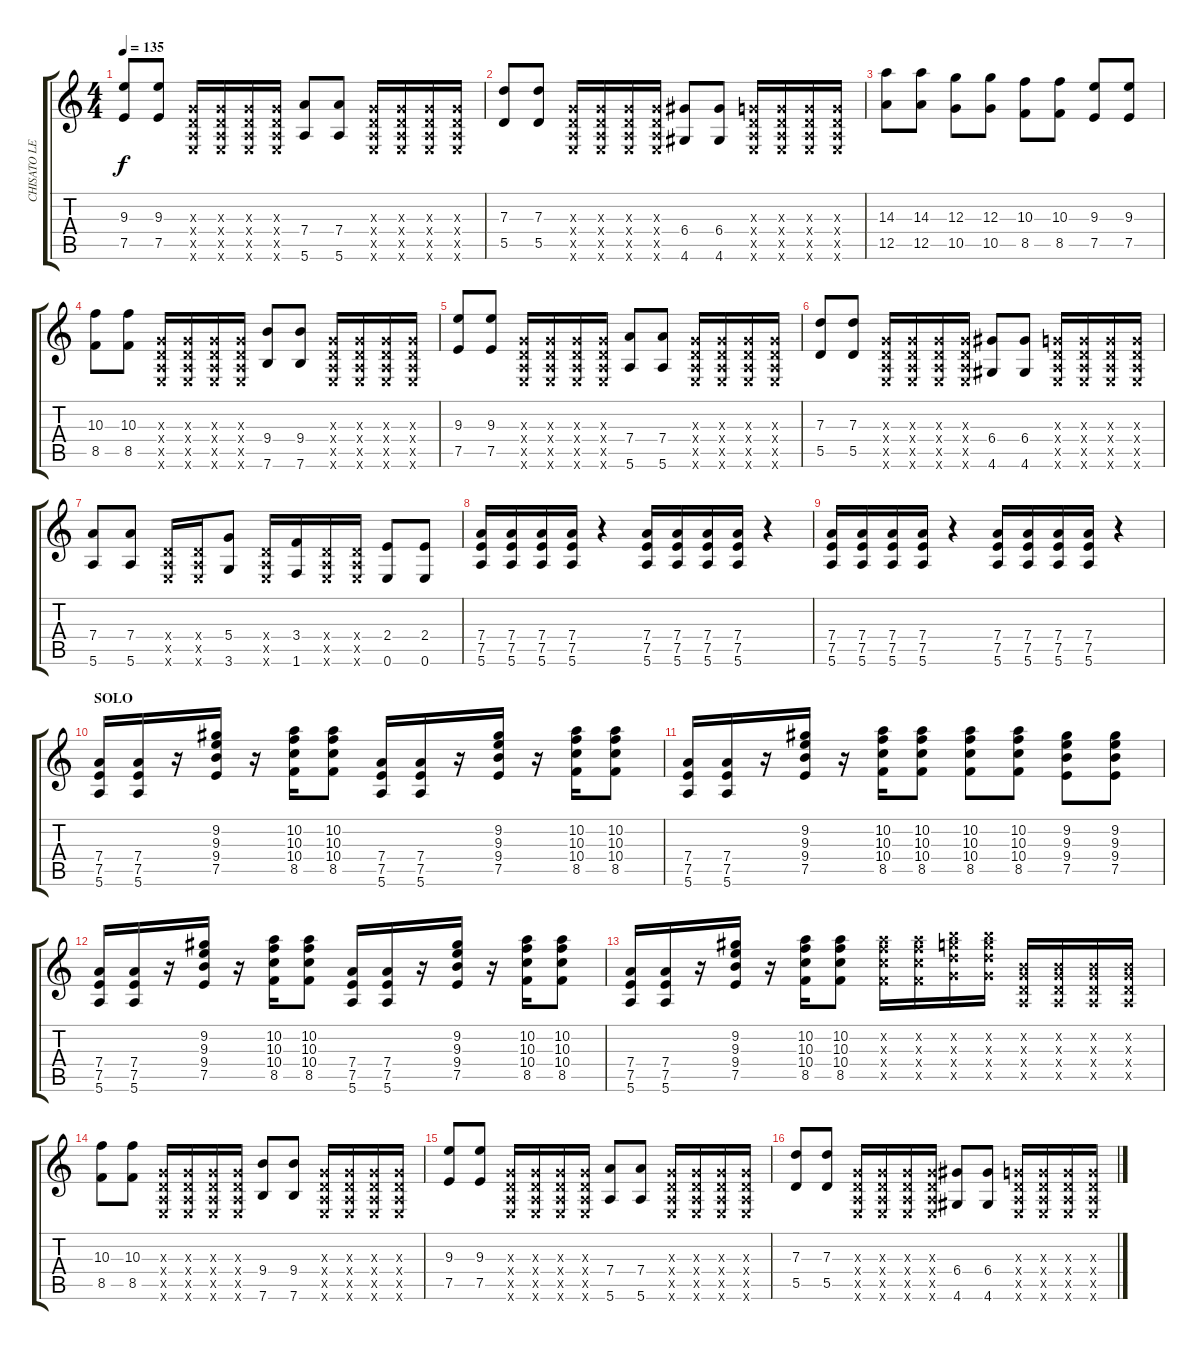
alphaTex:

\track ("CHISATO LEAD" "CHISATO LE") {instrument distortionguitar}
\staff {score tabs}
\tuning (E4 B3 G3 D3 A2 E2) {hide}
\ts (4 4)
\tempo 135
\clef g2
\ks c
(9.3 7.5).8{dy f} (9.3 7.5).8 (0.3{x} 0.4{x} 0.5{x} 0.6{x}).16 (0.3{x} 0.4{x} 0.5{x} 0.6{x}).16 (0.3{x} 0.4{x} 0.5{x} 0.6{x}).16 (0.3{x} 0.4{x} 0.5{x} 0.6{x}).16 (7.4 5.6).8 (7.4 5.6).8 (0.3{x} 0.4{x} 0.5{x} 0.6{x}).16 (0.3{x} 0.4{x} 0.5{x} 0.6{x}).16 (0.3{x} 0.4{x} 0.5{x} 0.6{x}).16 (0.3{x} 0.4{x} 0.5{x} 0.6{x}).16 |
(7.3 5.5).8 (7.3 5.5).8 (0.3{x} 0.4{x} 0.5{x} 0.6{x}).16 (0.3{x} 0.4{x} 0.5{x} 0.6{x}).16 (0.3{x} 0.4{x} 0.5{x} 0.6{x}).16 (0.3{x} 0.4{x} 0.5{x} 0.6{x}).16 (6.4 4.6).8 (6.4 4.6).8 (0.3{x} 0.4{x} 0.5{x} 0.6{x}).16 (0.3{x} 0.4{x} 0.5{x} 0.6{x}).16 (0.3{x} 0.4{x} 0.5{x} 0.6{x}).16 (0.3{x} 0.4{x} 0.5{x} 0.6{x}).16 |
(14.3 12.5).8 (14.3 12.5).8 (12.3 10.5).8 (12.3 10.5).8 (10.3 8.5).8 (10.3 8.5).8 (9.3 7.5).8 (9.3 7.5).8 |
(10.3 8.5).8 (10.3 8.5).8 (0.3{x} 0.4{x} 0.5{x} 0.6{x}).16 (0.3{x} 0.4{x} 0.5{x} 0.6{x}).16 (0.3{x} 0.4{x} 0.5{x} 0.6{x}).16 (0.3{x} 0.4{x} 0.5{x} 0.6{x}).16 (9.4 7.6).8 (9.4 7.6).8 (0.3{x} 0.4{x} 0.5{x} 0.6{x}).16 (0.3{x} 0.4{x} 0.5{x} 0.6{x}).16 (0.3{x} 0.4{x} 0.5{x} 0.6{x}).16 (0.3{x} 0.4{x} 0.5{x} 0.6{x}).16 |
(9.3 7.5).8 (9.3 7.5).8 (0.3{x} 0.4{x} 0.5{x} 0.6{x}).16 (0.3{x} 0.4{x} 0.5{x} 0.6{x}).16 (0.3{x} 0.4{x} 0.5{x} 0.6{x}).16 (0.3{x} 0.4{x} 0.5{x} 0.6{x}).16 (7.4 5.6).8 (7.4 5.6).8 (0.3{x} 0.4{x} 0.5{x} 0.6{x}).16 (0.3{x} 0.4{x} 0.5{x} 0.6{x}).16 (0.3{x} 0.4{x} 0.5{x} 0.6{x}).16 (0.3{x} 0.4{x} 0.5{x} 0.6{x}).16 |
(7.3 5.5).8 (7.3 5.5).8 (0.3{x} 0.4{x} 0.5{x} 0.6{x}).16 (0.3{x} 0.4{x} 0.5{x} 0.6{x}).16 (0.3{x} 0.4{x} 0.5{x} 0.6{x}).16 (0.3{x} 0.4{x} 0.5{x} 0.6{x}).16 (6.4 4.6).8 (6.4 4.6).8 (0.3{x} 0.4{x} 0.5{x} 0.6{x}).16 (0.3{x} 0.4{x} 0.5{x} 0.6{x}).16 (0.3{x} 0.4{x} 0.5{x} 0.6{x}).16 (0.3{x} 0.4{x} 0.5{x} 0.6{x}).16 |
(7.4 5.6).8 (7.4 5.6).8 (0.4{x} 0.5{x} 0.6{x}).16 (0.4{x} 0.5{x} 0.6{x}).16 (5.4 3.6).8 (0.4{x} 0.5{x} 0.6{x}).16 (3.4 1.6).16 (0.4{x} 0.5{x} 0.6{x}).16 (0.4{x} 0.5{x} 0.6{x}).16 (2.4 0.6).8 (2.4 0.6).8 |
(7.4 7.5 5.6).16 (7.4 7.5 5.6).16 (7.4 7.5 5.6).16 (7.4 7.5 5.6).16 r.4 (7.4 7.5 5.6).16 (7.4 7.5 5.6).16 (7.4 7.5 5.6).16 (7.4 7.5 5.6).16 r.4 |
(7.4 7.5 5.6).16 (7.4 7.5 5.6).16 (7.4 7.5 5.6).16 (7.4 7.5 5.6).16 r.4 (7.4 7.5 5.6).16 (7.4 7.5 5.6).16 (7.4 7.5 5.6).16 (7.4 7.5 5.6).16 r.4 |
\section ("" "SOLO")
(7.4 7.5 5.6).16 (7.4 7.5 5.6).16 r.16 (9.2 9.3 9.4 7.5).16 r.16 (10.2 10.3 10.4 8.5).16 (10.2 10.3 10.4 8.5).8 (7.4 7.5 5.6).16 (7.4 7.5 5.6).16 r.16 (9.2 9.3 9.4 7.5).16 r.16 (10.2 10.3 10.4 8.5).16 (10.2 10.3 10.4 8.5).8 |
(7.4 7.5 5.6).16 (7.4 7.5 5.6).16 r.16 (9.2 9.3 9.4 7.5).16 r.16 (10.2 10.3 10.4 8.5).16 (10.2 10.3 10.4 8.5).8 (10.2 10.3 10.4 8.5).8 (10.2 10.3 10.4 8.5).8 (9.2 9.3 9.4 7.5).8 (9.2 9.3 9.4 7.5).8 |
(7.4 7.5 5.6).16 (7.4 7.5 5.6).16 r.16 (9.2 9.3 9.4 7.5).16 r.16 (10.2 10.3 10.4 8.5).16 (10.2 10.3 10.4 8.5).8 (7.4 7.5 5.6).16 (7.4 7.5 5.6).16 r.16 (9.2 9.3 9.4 7.5).16 r.16 (10.2 10.3 10.4 8.5).16 (10.2 10.3 10.4 8.5).8 |
(7.4 7.5 5.6).16 (7.4 7.5 5.6).16 r.16 (9.2 9.3 9.4 7.5).16 r.16 (10.2 10.3 10.4 8.5).16 (10.2 10.3 10.4 8.5).8 (10.2{x} 10.3{x} 10.4{x} 8.5{x}).16 (10.2{x} 10.3{x} 10.4{x} 8.5{x}).16 (12.2{x} 12.3{x} 12.4{x} 10.5{x}).16 (12.2{x} 12.3{x} 12.4{x} 10.5{x}).16 (0.2{x} 0.3{x} 0.4{x} 0.5{x}).16 (0.2{x} 0.3{x} 0.4{x} 0.5{x}).16 (0.2{x} 0.3{x} 0.4{x} 0.5{x}).16 (0.2{x} 0.3{x} 0.4{x} 0.5{x}).16 |
(10.3 8.5).8 (10.3 8.5).8 (0.3{x} 0.4{x} 0.5{x} 0.6{x}).16 (0.3{x} 0.4{x} 0.5{x} 0.6{x}).16 (0.3{x} 0.4{x} 0.5{x} 0.6{x}).16 (0.3{x} 0.4{x} 0.5{x} 0.6{x}).16 (9.4 7.6).8 (9.4 7.6).8 (0.3{x} 0.4{x} 0.5{x} 0.6{x}).16 (0.3{x} 0.4{x} 0.5{x} 0.6{x}).16 (0.3{x} 0.4{x} 0.5{x} 0.6{x}).16 (0.3{x} 0.4{x} 0.5{x} 0.6{x}).16 |
(9.3 7.5).8 (9.3 7.5).8 (0.3{x} 0.4{x} 0.5{x} 0.6{x}).16 (0.3{x} 0.4{x} 0.5{x} 0.6{x}).16 (0.3{x} 0.4{x} 0.5{x} 0.6{x}).16 (0.3{x} 0.4{x} 0.5{x} 0.6{x}).16 (7.4 5.6).8 (7.4 5.6).8 (0.3{x} 0.4{x} 0.5{x} 0.6{x}).16 (0.3{x} 0.4{x} 0.5{x} 0.6{x}).16 (0.3{x} 0.4{x} 0.5{x} 0.6{x}).16 (0.3{x} 0.4{x} 0.5{x} 0.6{x}).16 |
(7.3 5.5).8 (7.3 5.5).8 (0.3{x} 0.4{x} 0.5{x} 0.6{x}).16 (0.3{x} 0.4{x} 0.5{x} 0.6{x}).16 (0.3{x} 0.4{x} 0.5{x} 0.6{x}).16 (0.3{x} 0.4{x} 0.5{x} 0.6{x}).16 (6.4 4.6).8 (6.4 4.6).8 (0.3{x} 0.4{x} 0.5{x} 0.6{x}).16 (0.3{x} 0.4{x} 0.5{x} 0.6{x}).16 (0.3{x} 0.4{x} 0.5{x} 0.6{x}).16 (0.3{x} 0.4{x} 0.5{x} 0.6{x}).16
